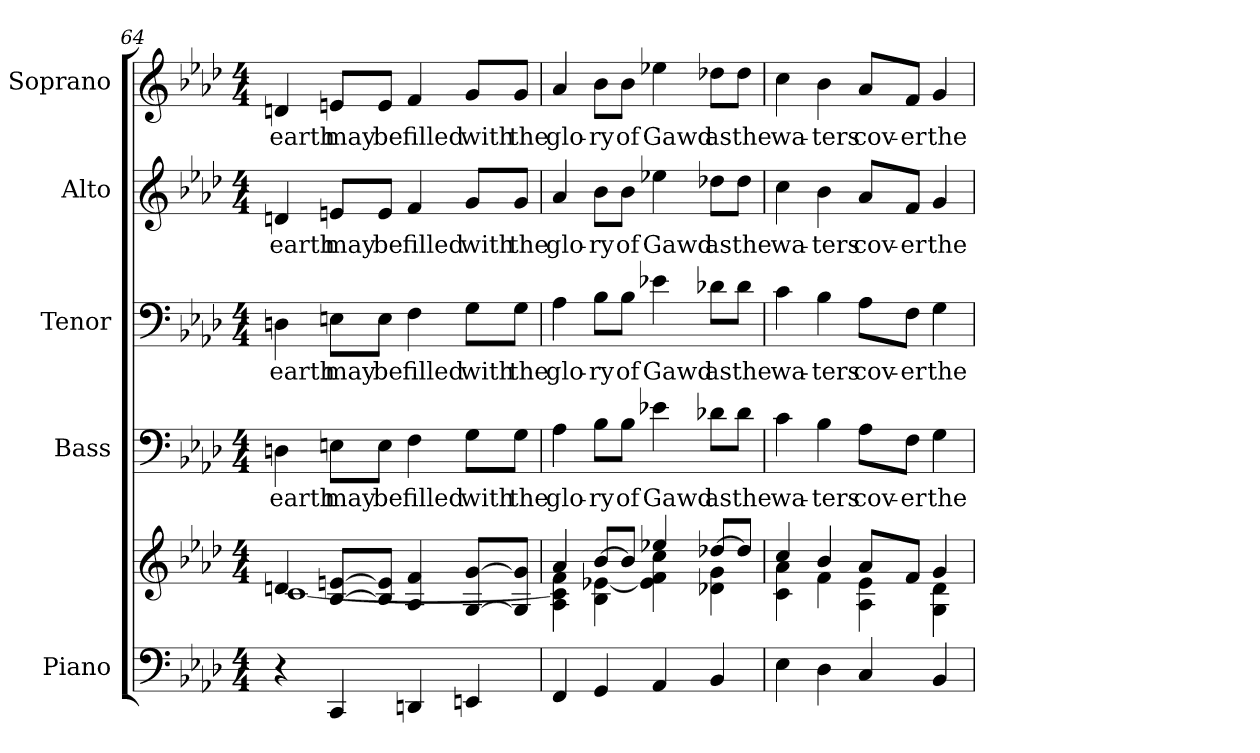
**kern	**kern	**kern	**text	**kern	**text	**kern	**text	**kern	**text
*part5	*part5	*part4	*part4	*part3	*part3	*part2	*part2	*part1	*part1
*staff6	*staff5	*staff4	*staff4	*staff3	*staff3	*staff2	*staff2	*staff1	*staff1
*I"Piano	*	*I"Bass	*	*I"Tenor	*	*I"Alto	*	*I"Soprano	*
*I'Pno.	*	*I'B.	*	*I'T.	*	*I'A.	*	*I'S.	*
*clefF4	*clefG2	*clefF4	*	*clefF4	*	*clefG2	*	*clefG2	*
*k[b-e-a-d-]	*k[b-e-a-d-]	*k[b-e-a-d-]	*	*k[b-e-a-d-]	*	*k[b-e-a-d-]	*	*k[b-e-a-d-]	*
*A-:	*A-:	*A-:	*	*A-:	*	*A-:	*	*A-:	*
*M4/4	*M4/4	*M4/4	*	*M4/4	*	*M4/4	*	*M4/4	*
=64	=64	=64	=64	=64	=64	=64	=64	=64	=64
*	*^	*	*	*	*	*	*	*	*
!	!	!	!	!LO:LY:b:color=#000000	!	!	!	!	!	!
!	!	!	!	!	!	!LO:LY:b:color=#000000	!	!	!	!
!	!	!	!	!	!	!	!	!LO:LY:b:color=#000000	!	!
!	!	!	!	!	!	!	!	!	!	!LO:LY:b:color=#000000
4r	4dni/	[<1ci	4Dni\	earth	4Dni\	earth	4dni/	earth	4dni/	earth
!	!	!	!	!LO:LY:b:color=#000000	!	!	!	!	!	!
!	!	!	!	!	!	!LO:LY:b:color=#000000	!	!	!	!
!	!	!	!	!	!	!	!	!LO:LY:b:color=#000000	!	!
!	!	!	!	!	!	!	!	!	!	!LO:LY:b:color=#000000
4CCi/	[>8B-i/ [>8eni/L	.	8Eni\L	may	8Eni\L	may	8eni/L	may	8eni/L	may
!	!	!	!	!LO:LY:b:color=#000000	!	!	!	!	!	!
!	!	!	!	!	!	!LO:LY:b:color=#000000	!	!	!	!
!	!	!	!	!	!	!	!	!LO:LY:b:color=#000000	!	!
!	!	!	!	!	!	!	!	!	!	!LO:LY:b:color=#000000
.	8B-i]/ 8ei]/J	.	8Ei\J	be	8Ei\J	be	8ei/J	be	8ei/J	be
!	!	!	!	!LO:LY:b:color=#000000	!	!	!	!	!	!
!	!	!	!	!	!	!LO:LY:b:color=#000000	!	!	!	!
!	!	!	!	!	!	!	!	!LO:LY:b:color=#000000	!	!
!	!	!	!	!	!	!	!	!	!	!LO:LY:b:color=#000000
4DDni/	4A-i/ 4fi	.	4Fi\	filled	4Fi\	filled	4fi/	filled	4fi/	filled
!	!	!	!	!LO:LY:b:color=#000000	!	!	!	!	!	!
!	!	!	!	!	!	!LO:LY:b:color=#000000	!	!	!	!
!	!	!	!	!	!	!	!	!LO:LY:b:color=#000000	!	!
!	!	!	!	!	!	!	!	!	!	!LO:LY:b:color=#000000
4EEni/	[>8Gi/ [>8gi/L	.	8Gi\L	with	8Gi\L	with	8gi/L	with	8gi/L	with
!	!	!	!	!LO:LY:b:color=#000000	!	!	!	!	!	!
!	!	!	!	!	!	!LO:LY:b:color=#000000	!	!	!	!
!	!	!	!	!	!	!	!	!LO:LY:b:color=#000000	!	!
!	!	!	!	!	!	!	!	!	!	!LO:LY:b:color=#000000
.	8Gi]/ 8gi]/J	.	8Gi\J	the	8Gi\J	the	8gi/J	the	8gi/J	the
!!LO:PB:g=z
=65	=65	=65	=65	=65	=65	=65	=65	=65	=65	=65
!	!	!	!	!LO:LY:b:color=#000000	!	!	!	!	!	!
!	!	!	!	!	!	!LO:LY:b:color=#000000	!	!	!	!
!	!	!	!	!	!	!	!	!LO:LY:b:color=#000000	!	!
!	!	!	!	!	!	!	!	!	!	!LO:LY:b:color=#000000
4FFi/	4a-i/	4A-i\ 4ci] 4fi	4A-i\	glo-	4A-i\	glo-	4a-i/	glo-	4a-i/	glo-
!	!	!	!	!LO:LY:b:color=#000000	!	!	!	!	!	!
!	!	!	!	!	!	!LO:LY:b:color=#000000	!	!	!	!
!	!	!	!	!	!	!	!	!LO:LY:b:color=#000000	!	!
!	!	!	!	!	!	!	!	!	!	!LO:LY:b:color=#000000
4GGi/	[>8b-i/L	4B-i\ [<4e-Xi	8B-i\L	-ry	8B-i\L	-ry	8b-i\L	-ry	8b-i\L	-ry
!	!	!	!	!LO:LY:b:color=#000000	!	!	!	!	!	!
!	!	!	!	!	!	!LO:LY:b:color=#000000	!	!	!	!
!	!	!	!	!	!	!	!	!LO:LY:b:color=#000000	!	!
!	!	!	!	!	!	!	!	!	!	!LO:LY:b:color=#000000
.	8b-i/J]	.	8B-i\J	of	8B-i\J	of	8b-i\J	of	8b-i\J	of
!	!	!	!	!LO:LY:b:color=#000000	!	!	!	!	!	!
!	!	!	!	!	!	!LO:LY:b:color=#000000	!	!	!	!
!	!	!	!	!	!	!	!	!LO:LY:b:color=#000000	!	!
!	!	!	!	!	!	!	!	!	!	!LO:LY:b:color=#000000
4AA-i/	4ee-Xi/	4e-i\] 4fi 4cci	4e-Xi\	Gawd	4e-Xi\	Gawd	4ee-Xi\	Gawd	4ee-Xi\	Gawd
!	!	!	!	!LO:LY:b:color=#000000	!	!	!	!	!	!
!	!	!	!	!	!	!LO:LY:b:color=#000000	!	!	!	!
!	!	!	!	!	!	!	!	!LO:LY:b:color=#000000	!	!
!	!	!	!	!	!	!	!	!	!	!LO:LY:b:color=#000000
4BB-i/	[>8dd-Xi/L	4d-Xi\ 4gi	8d-Xi\L	as	8d-Xi\L	as	8dd-Xi\L	as	8dd-Xi\L	as
!	!	!	!	!LO:LY:b:color=#000000	!	!	!	!	!	!
!	!	!	!	!	!	!LO:LY:b:color=#000000	!	!	!	!
!	!	!	!	!	!	!	!	!LO:LY:b:color=#000000	!	!
!	!	!	!	!	!	!	!	!	!	!LO:LY:b:color=#000000
.	8dd-i/J]	.	8d-i\J	the	8d-i\J	the	8dd-i\J	the	8dd-i\J	the
=66	=66	=66	=66	=66	=66	=66	=66	=66	=66	=66
!	!	!	!	!LO:LY:b:color=#000000	!	!	!	!	!	!
!	!	!	!	!	!	!LO:LY:b:color=#000000	!	!	!	!
!	!	!	!	!	!	!	!	!LO:LY:b:color=#000000	!	!
!	!	!	!	!	!	!	!	!	!	!LO:LY:b:color=#000000
4E-i\	4cci/	4ci\ 4a-i	4ci\	wa-	4ci\	wa-	4cci\	wa-	4cci\	wa-
!	!	!	!	!LO:LY:b:color=#000000	!	!	!	!	!	!
!	!	!	!	!	!	!LO:LY:b:color=#000000	!	!	!	!
!	!	!	!	!	!	!	!	!LO:LY:b:color=#000000	!	!
!	!	!	!	!	!	!	!	!	!	!LO:LY:b:color=#000000
4D-i\	4b-i/	4fi\	4B-i\	-ters	4B-i\	-ters	4b-i\	-ters	4b-i\	-ters
!	!	!	!	!LO:LY:b:color=#000000	!	!	!	!	!	!
!	!	!	!	!	!	!LO:LY:b:color=#000000	!	!	!	!
!	!	!	!	!	!	!	!	!LO:LY:b:color=#000000	!	!
!	!	!	!	!	!	!	!	!	!	!LO:LY:b:color=#000000
4Ci/	8a-i/L	4A-i\ 4e-i	8A-i\L	cov-	8A-i\L	cov-	8a-i/L	cov-	8a-i/L	cov-
!	!	!	!	!LO:LY:b:color=#000000	!	!	!	!	!	!
!	!	!	!	!	!	!LO:LY:b:color=#000000	!	!	!	!
!	!	!	!	!	!	!	!	!LO:LY:b:color=#000000	!	!
!	!	!	!	!	!	!	!	!	!	!LO:LY:b:color=#000000
.	8fi/J	.	8Fi\J	-er	8Fi\J	-er	8fi/J	-er	8fi/J	-er
!	!	!	!	!LO:LY:b:color=#000000	!	!	!	!	!	!
!	!	!	!	!	!	!LO:LY:b:color=#000000	!	!	!	!
!	!	!	!	!	!	!	!	!LO:LY:b:color=#000000	!	!
!	!	!	!	!	!	!	!	!	!	!LO:LY:b:color=#000000
4BB-i/	4gi/	4Gi\ 4d-i	4Gi\	the	4Gi\	the	4gi/	the	4gi/	the
*	*v	*v	*	*	*	*	*	*	*	*
=	=	=	=	=	=	=	=	=	=
*-	*-	*-	*-	*-	*-	*-	*-	*-	*-
